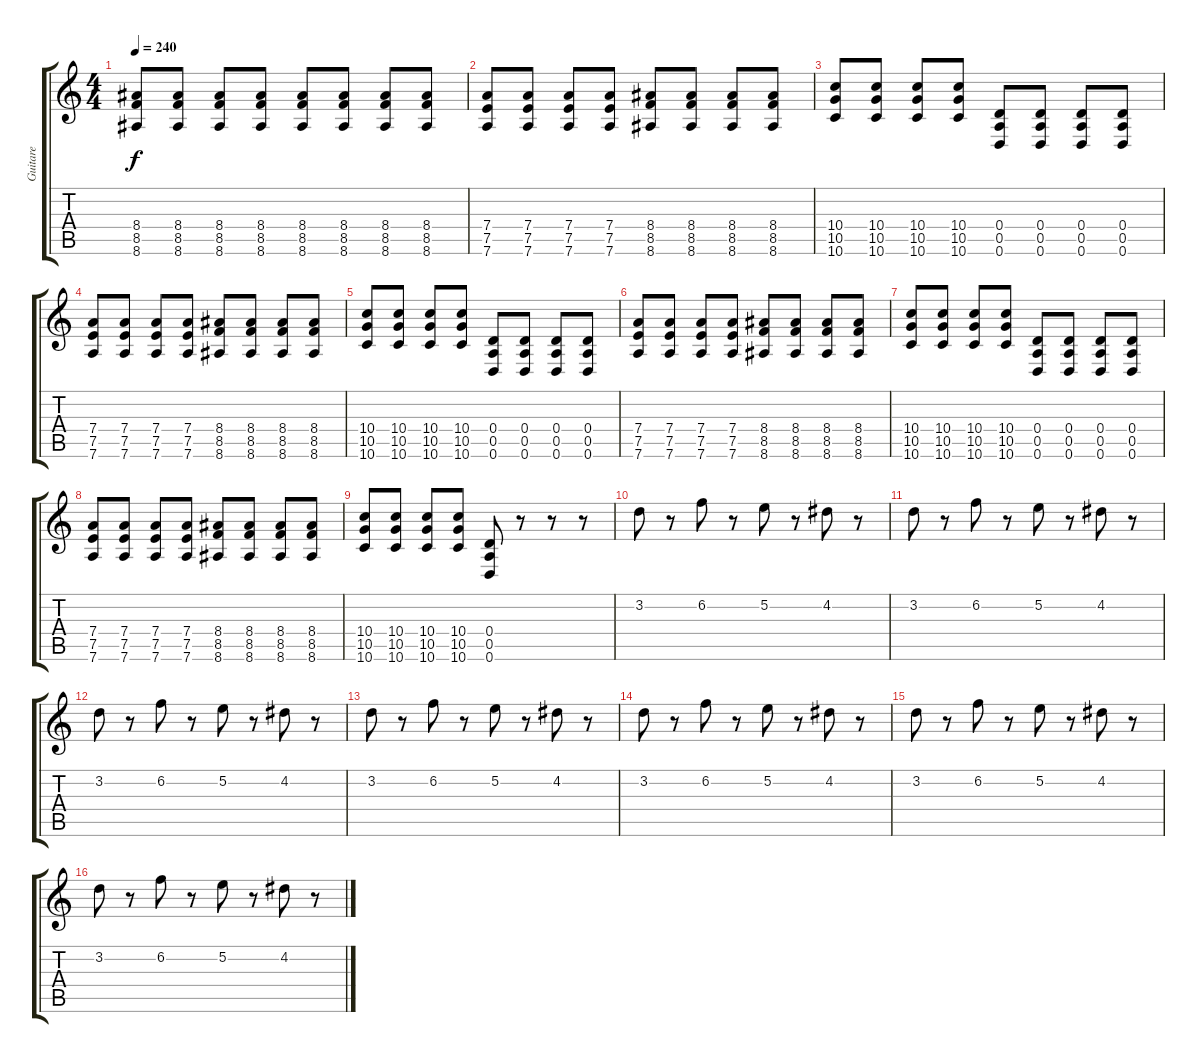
\track ("Guitare" "Guitare") {instrument overdrivenguitar}
\staff {score tabs}
\tuning (E4 B3 G3 D3 A2 D2) {hide}
\ts (4 4)
\tempo 240
\clef g2
\ks c
(8.4 8.5 8.6).8{dy f} (8.4 8.5 8.6).8 (8.4 8.5 8.6).8 (8.4 8.5 8.6).8 (8.4 8.5 8.6).8 (8.4 8.5 8.6).8 (8.4 8.5 8.6).8 (8.4 8.5 8.6).8 |
(7.4 7.5 7.6).8 (7.4 7.5 7.6).8 (7.4 7.5 7.6).8 (7.4 7.5 7.6).8 (8.4 8.5 8.6).8 (8.4 8.5 8.6).8 (8.4 8.5 8.6).8 (8.4 8.5 8.6).8 |
(10.4 10.5 10.6).8 (10.4 10.5 10.6).8 (10.4 10.5 10.6).8 (10.4 10.5 10.6).8 (0.4 0.5 0.6).8 (0.4 0.5 0.6).8 (0.4 0.5 0.6).8 (0.4 0.5 0.6).8 |
(7.4 7.5 7.6).8 (7.4 7.5 7.6).8 (7.4 7.5 7.6).8 (7.4 7.5 7.6).8 (8.4 8.5 8.6).8 (8.4 8.5 8.6).8 (8.4 8.5 8.6).8 (8.4 8.5 8.6).8 |
(10.4 10.5 10.6).8 (10.4 10.5 10.6).8 (10.4 10.5 10.6).8 (10.4 10.5 10.6).8 (0.4 0.5 0.6).8 (0.4 0.5 0.6).8 (0.4 0.5 0.6).8 (0.4 0.5 0.6).8 |
(7.4 7.5 7.6).8 (7.4 7.5 7.6).8 (7.4 7.5 7.6).8 (7.4 7.5 7.6).8 (8.4 8.5 8.6).8 (8.4 8.5 8.6).8 (8.4 8.5 8.6).8 (8.4 8.5 8.6).8 |
(10.4 10.5 10.6).8 (10.4 10.5 10.6).8 (10.4 10.5 10.6).8 (10.4 10.5 10.6).8 (0.4 0.5 0.6).8 (0.4 0.5 0.6).8 (0.4 0.5 0.6).8 (0.4 0.5 0.6).8 |
(7.4 7.5 7.6).8 (7.4 7.5 7.6).8 (7.4 7.5 7.6).8 (7.4 7.5 7.6).8 (8.4 8.5 8.6).8 (8.4 8.5 8.6).8 (8.4 8.5 8.6).8 (8.4 8.5 8.6).8 |
(10.4 10.5 10.6).8 (10.4 10.5 10.6).8 (10.4 10.5 10.6).8 (10.4 10.5 10.6).8 (0.4 0.5 0.6).8 r.8 r.8 r.8 |
3.2.8 r.8 6.2.8 r.8 5.2.8 r.8 4.2.8 r.8 |
3.2.8 r.8 6.2.8 r.8 5.2.8 r.8 4.2.8 r.8 |
3.2.8 r.8 6.2.8 r.8 5.2.8 r.8 4.2.8 r.8 |
3.2.8 r.8 6.2.8 r.8 5.2.8 r.8 4.2.8 r.8 |
3.2.8 r.8 6.2.8 r.8 5.2.8 r.8 4.2.8 r.8 |
3.2.8 r.8 6.2.8 r.8 5.2.8 r.8 4.2.8 r.8 |
3.2.8 r.8 6.2.8 r.8 5.2.8 r.8 4.2.8 r.8
